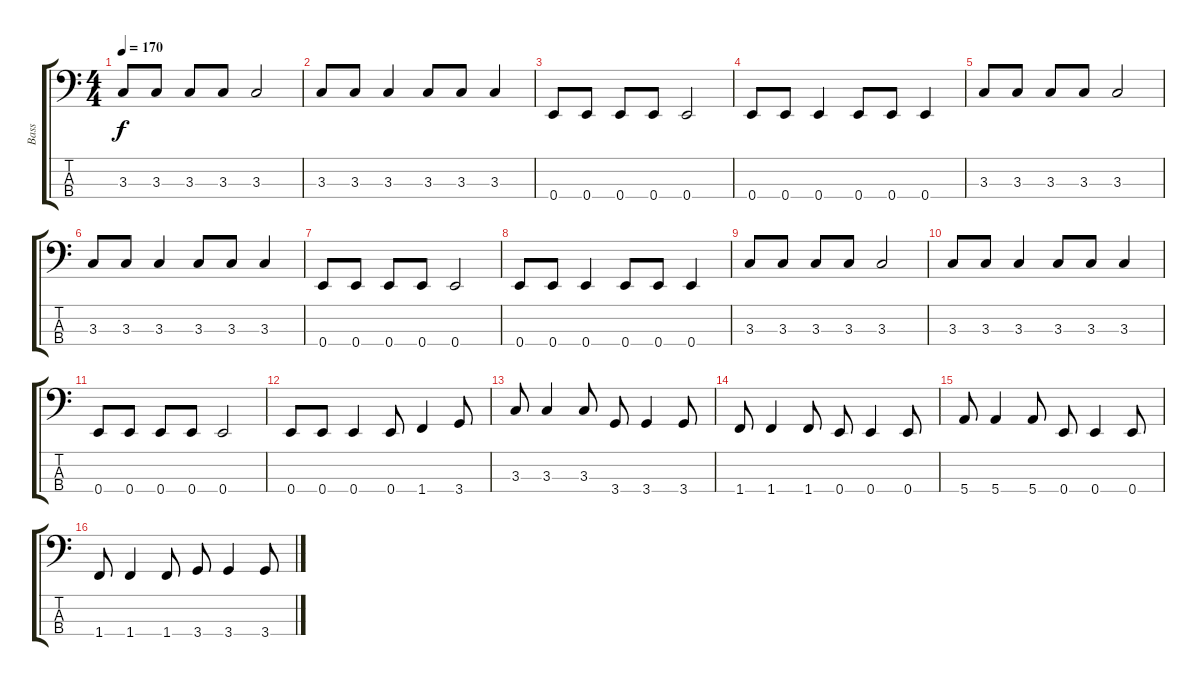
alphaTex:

\track ("Bass" "Bass") {instrument electricbasspick}
\staff {score tabs}
\tuning (G2 D2 A1 E1) {hide}
\ts (4 4)
\tempo 170
\clef f4
\ks c
3.3.8{dy f} 3.3.8 3.3.8 3.3.8 3.3.2 |
3.3.8 3.3.8 3.3.4 3.3.8 3.3.8 3.3.4 |
0.4.8 0.4.8 0.4.8 0.4.8 0.4.2 |
0.4.8 0.4.8 0.4.4 0.4.8 0.4.8 0.4.4 |
3.3.8 3.3.8 3.3.8 3.3.8 3.3.2 |
3.3.8 3.3.8 3.3.4 3.3.8 3.3.8 3.3.4 |
0.4.8 0.4.8 0.4.8 0.4.8 0.4.2 |
0.4.8 0.4.8 0.4.4 0.4.8 0.4.8 0.4.4 |
3.3.8 3.3.8 3.3.8 3.3.8 3.3.2 |
3.3.8 3.3.8 3.3.4 3.3.8 3.3.8 3.3.4 |
0.4.8 0.4.8 0.4.8 0.4.8 0.4.2 |
0.4.8 0.4.8 0.4.4 0.4.8 1.4.4 3.4.8 |
3.3.8 3.3.4 3.3.8 3.4.8 3.4.4 3.4.8 |
1.4.8 1.4.4 1.4.8 0.4.8 0.4.4 0.4.8 |
5.4.8 5.4.4 5.4.8 0.4.8 0.4.4 0.4.8 |
1.4.8 1.4.4 1.4.8 3.4.8 3.4.4 3.4.8
